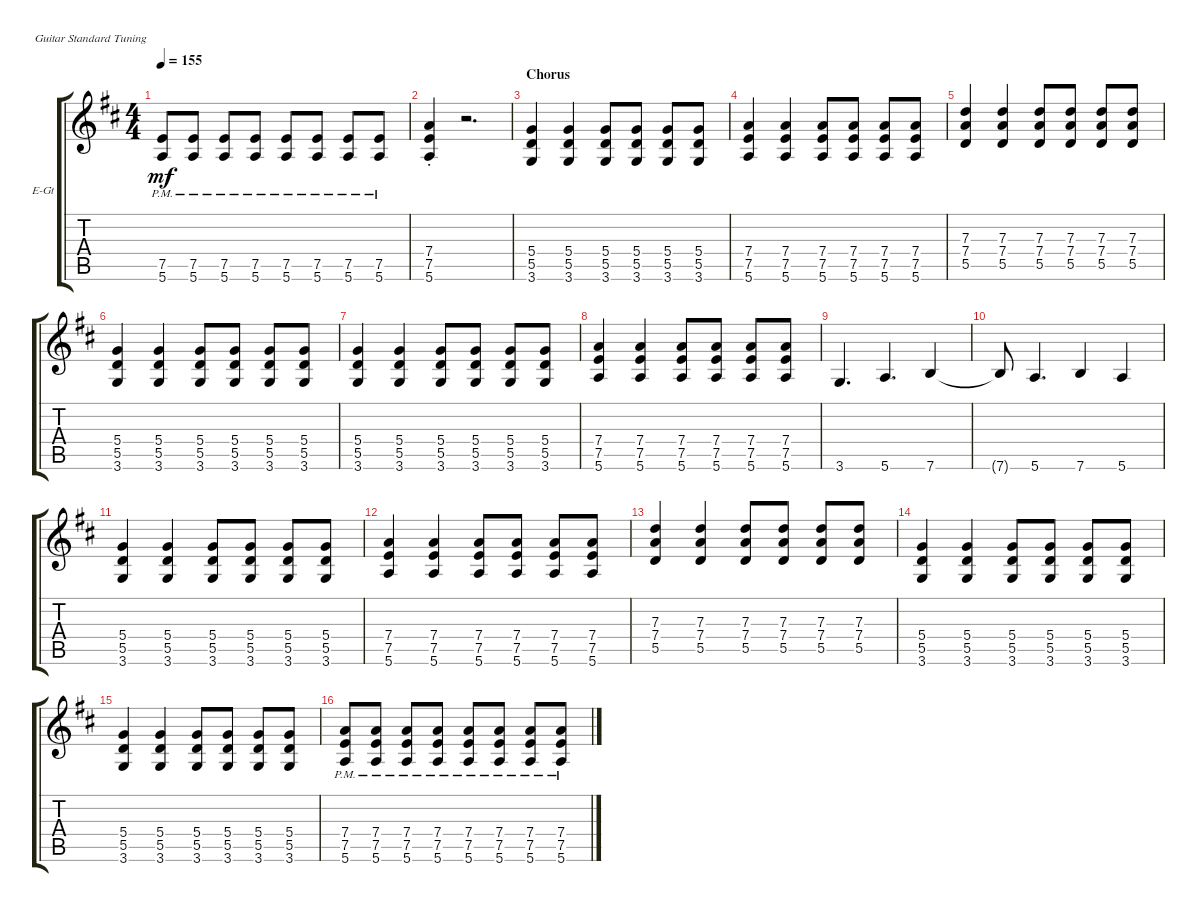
\defaultSystemsLayout 4
\bracketExtendMode groupsimilarinstruments
\firstSystemTrackNameOrientation horizontal
\otherSystemsTrackNameOrientation horizontal
\track ("Electric Guitar (Michael Poulsen)" "E-Gt") {instrument distortionguitar}
\staff {score tabs}
\tuning (E4 B3 G3 D3 A2 E2)
\ts (4 4)
\tempo 155
\clef g2
\ks d
(5.6{pm} 7.5{pm}).8{dy mf} (5.6{pm} 7.5{pm}).8 (5.6{pm} 7.5{pm}).8 (5.6{pm} 7.5{pm}).8 (5.6{pm} 7.5{pm}).8 (5.6{pm} 7.5{pm}).8 (5.6{pm} 7.5{pm}).8 (5.6{pm} 7.5{pm}).8 |
(5.6{st} 7.5{st} 7.4{st}).4 r.2{d} |
\section ("" "Chorus")
(3.6 5.5 5.4).4 (3.6 5.5 5.4).4 (3.6 5.5 5.4).8 (3.6 5.5 5.4).8 (5.4 5.5 3.6).8 (3.6 5.5 5.4).8 |
(5.6 7.5 7.4).4 (7.4 7.5 5.6).4 (5.6 7.5 7.4).8 (7.4 7.5 5.6).8 (5.6 7.5 7.4).8 (7.4 7.5 5.6).8 |
(5.5 7.4 7.3).4 (5.5 7.4 7.3).4 (5.5 7.4 7.3).8 (7.3 7.4 5.5).8 (5.5 7.4 7.3).8 (7.3 7.4 5.5).8 |
(3.6 5.5 5.4).4 (5.4 5.5 3.6).4 (3.6 5.5 5.4).8 (5.4 5.5 3.6).8 (3.6 5.5 5.4).8 (5.4 5.5 3.6).8 |
(3.6 5.5 5.4).4 (3.6 5.5 5.4).4 (3.6 5.5 5.4).8 (3.6 5.5 5.4).8 (5.4 5.5 3.6).8 (3.6 5.5 5.4).8 |
(5.6 7.5 7.4).4 (7.4 7.5 5.6).4 (5.6 7.5 7.4).8 (7.4 7.5 5.6).8 (5.6 7.5 7.4).8 (7.4 7.5 5.6).8 |
3.6.4{d} 5.6.4{d} 7.6.4 |
7.6{t}.8 5.6.4{d} 7.6.4 5.6.4 |
(3.6 5.5 5.4).4 (3.6 5.5 5.4).4 (3.6 5.5 5.4).8 (3.6 5.5 5.4).8 (5.4 5.5 3.6).8 (3.6 5.5 5.4).8 |
(5.6 7.5 7.4).4 (7.4 7.5 5.6).4 (5.6 7.5 7.4).8 (7.4 7.5 5.6).8 (5.6 7.5 7.4).8 (7.4 7.5 5.6).8 |
(5.5 7.4 7.3).4 (5.5 7.4 7.3).4 (5.5 7.4 7.3).8 (7.3 7.4 5.5).8 (5.5 7.4 7.3).8 (7.3 7.4 5.5).8 |
(3.6 5.5 5.4).4 (5.4 5.5 3.6).4 (3.6 5.5 5.4).8 (5.4 5.5 3.6).8 (3.6 5.5 5.4).8 (5.4 5.5 3.6).8 |
(3.6 5.5 5.4).4 (3.6 5.5 5.4).4 (3.6 5.5 5.4).8 (3.6 5.5 5.4).8 (5.4 5.5 3.6).8 (3.6 5.5 5.4).8 |
(5.6{pm} 7.5{pm} 7.4{pm}).8 (5.6{pm} 7.5{pm} 7.4{pm}).8 (5.6{pm} 7.5{pm} 7.4{pm}).8 (5.6{pm} 7.5{pm} 7.4{pm}).8 (5.6{pm} 7.5{pm} 7.4{pm}).8 (5.6{pm} 7.5{pm} 7.4{pm}).8 (5.6{pm} 7.5{pm} 7.4{pm}).8 (5.6{pm} 7.5{pm} 7.4{pm}).8
